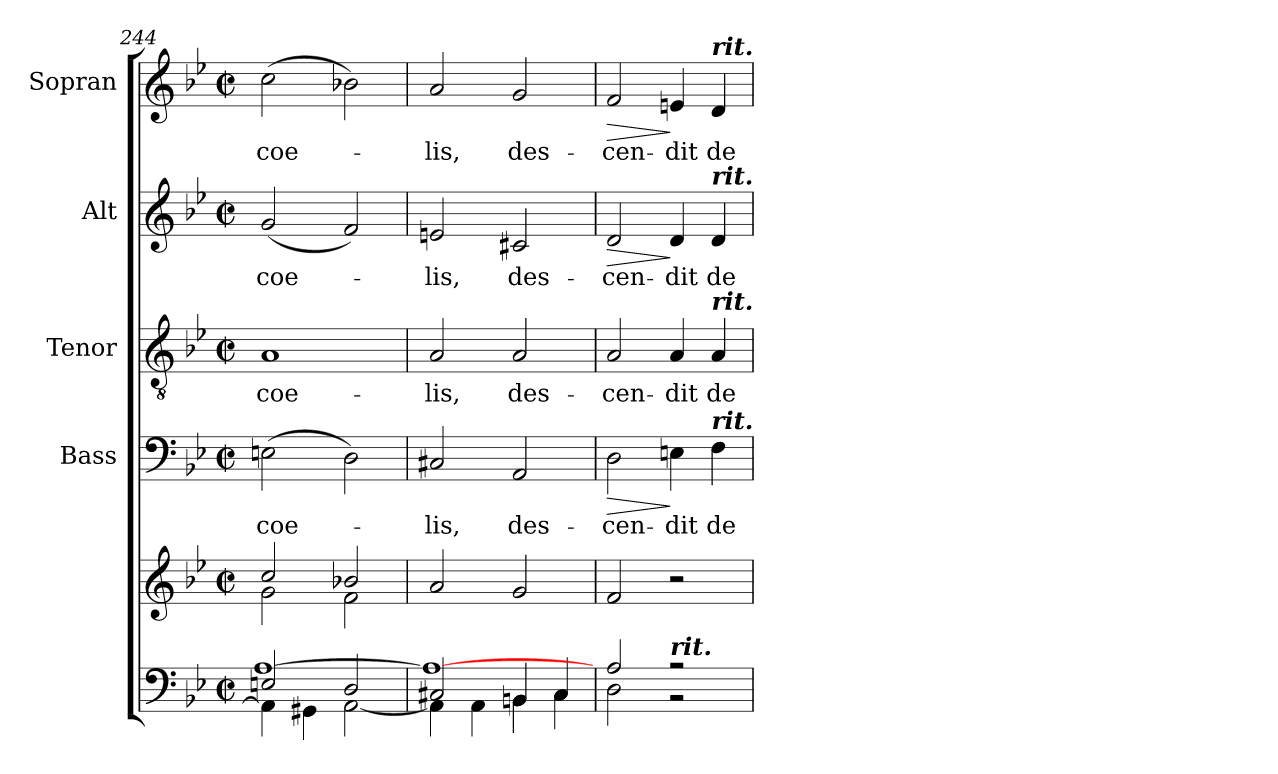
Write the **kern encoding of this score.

**kern	**kern	**kern	**text	**dynam	**kern	**text	**kern	**text	**dynam	**kern	**text	**dynam
*part5	*part5	*part4	*part4	*part4	*part3	*part3	*part2	*part2	*part2	*part1	*part1	*part1
*staff6	*staff5	*staff4	*staff4	*staff4	*staff3	*staff3	*staff2	*staff2	*staff2	*staff1	*staff1	*staff1
*	*	*I"Bass	*	*	*I"Tenor	*	*I"Alt	*	*	*I"Sopran	*	*
*	*	*I'B.	*	*	*I'T.	*	*I'A.	*	*	*I'S.	*	*
*clefF4	*clefG2	*clefF4	*	*	*clefGv2	*	*clefG2	*	*	*clefG2	*	*
*k[b-e-]	*k[b-e-]	*k[b-e-]	*	*	*k[b-e-]	*	*k[b-e-]	*	*	*k[b-e-]	*	*
*B-:	*B-:	*B-:	*	*	*B-:	*	*B-:	*	*	*B-:	*	*
*M2/2	*M2/2	*M2/2	*	*	*M2/2	*	*M2/2	*	*	*M2/2	*	*
*met(c|)	*met(c|)	*met(c|)	*	*	*met(c|)	*	*met(c|)	*	*	*met(c|)	*	*
=244	=244	=244	=244	=244	=244	=244	=244	=244	=244	=244	=244	=244
*^	*^	*	*	*	*	*	*	*	*	*	*	*
*	*^	*	*	*	*	*	*	*	*	*	*	*	*	*
!	!	!	!	!	!	!LO:LY:b	!	!	!LO:LY:b	!	!LO:LY:b	!	!	!LO:LY:b	!
2En/	4AA\]	[1A	2cc/	2g\	(>2En\	coe-	.	1A	coe-	(<2g/	coe-	.	(>2cc\	coe-	.
.	4GG#X\	.	.	.	.	.	.	.	.	.	.	.	.	.	.
2D/	[<2AA\	.	2b-X/	2f\	2D\)	.	.	.	.	2f/)	.	.	2b-X\)	.	.
=245	=245	=245	=245	=245	=245	=245	=245	=245	=245	=245	=245	=245	=245	=245	=245
!	!	!	!	!	!	!LO:LY:b	!	!	!LO:LY:b	!	!LO:LY:b	!	!	!LO:LY:b	!
*	*	*	*v	*v	*	*	*	*	*	*	*	*	*	*	*
2C#X/	4AA\]	1A_	2a/	2C#X/	-lis,	.	2A/	-lis,	2en/	-lis,	.	2a/	-lis,	.
.	4AA\	.	.	.	.	.	.	.	.	.	.	.	.	.
!	!	!	!	!	!LO:LY:b	!	!	!LO:LY:b	!	!LO:LY:b	!	!	!LO:LY:b	!
4BBn/	4BB\	.	2g/	2AA/	des-	.	2A/	des-	2c#X/	des-	.	2g/	des-	.
4C#/	4C#\	.	.	.	.	.	.	.	.	.	.	.	.	.
*	*v	*v	*	*	*	*	*	*	*	*	*	*	*	*
=246	=246	=246	=246	=246	=246	=246	=246	=246	=246	=246	=246	=246	=246
!	!	!	!	!LO:LY:b	!LO:HP:b	!	!LO:LY:b	!	!LO:LY:b	!LO:HP:b	!	!LO:LY:b	!LO:HP:b
2A/	2D\	2f/	2D\	-cen-	>	2A/	-cen-	2d/	-cen-	>	2f/	-cen-	>
!LO:TX:a:Bi:t=rit.	!	!	!	!	!	!	!	!	!	!	!	!	!
!	!	!	!	!LO:LY:b	!	!	!LO:LY:b	!	!LO:LY:b	!	!	!LO:LY:b	!
2r	2r	2r	4En\	-dit	]	4A/	-dit	4d/	-dit	]	4en/	-dit	]
!	!	!	!	!	!	!	!	!	!	!	!LO:TX:a:Bi:t=rit.	!	!
!	!	!	!	!	!	!	!	!LO:TX:a:Bi:t=rit.	!	!	!	!	!
!	!	!	!	!	!	!LO:TX:a:Bi:t=rit.	!	!	!	!	!	!	!
!	!	!	!LO:TX:a:Bi:t=rit.	!	!	!	!	!	!	!	!	!	!
!	!	!	!	!LO:LY:b	!	!	!LO:LY:b	!	!LO:LY:b	!	!	!LO:LY:b	!
.	.	.	4F\	de	.	4A/	de	4d/	de	.	4d/	de	.
*v	*v	*	*	*	*	*	*	*	*	*	*	*	*
=	=	=	=	=	=	=	=	=	=	=	=	=
*-	*-	*-	*-	*-	*-	*-	*-	*-	*-	*-	*-	*-
